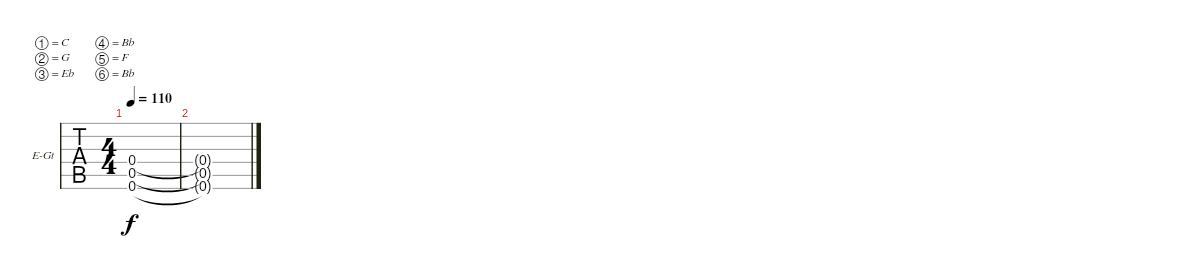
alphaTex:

\bracketExtendMode groupsimilarinstruments
\firstSystemTrackNameOrientation horizontal
\otherSystemsTrackNameOrientation horizontal
\track ("Lead Guitar/Solo" "E-Gt") {instrument distortionguitar}
\staff {tabs}
\tuning (C4 G3 Eb3 Bb2 F2 Bb1)
\ts (4 4)
\tempo 110
\clef g2
\ks c
(0.4{t} 0.5{t} 0.6{t}).1{dy f} |
(0.4{t} 0.5{t} 0.6{t}).1
